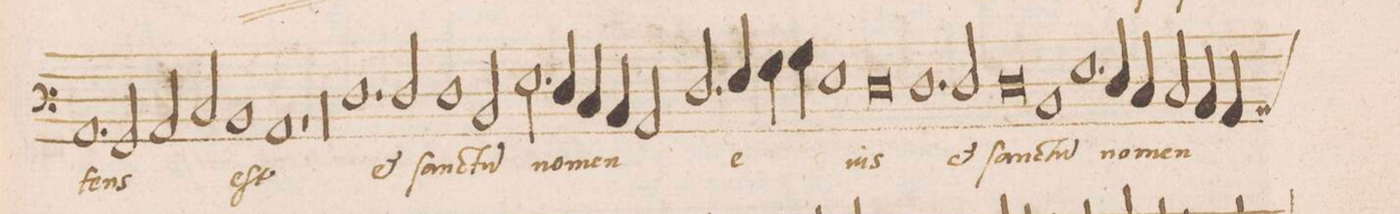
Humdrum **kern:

**kern	**text
*I"BASVS	*
*clefF3	*
*k[]	*
*met(C|)	*
*M2/1	*
1.C	-tens
2BB/	.
=46-	=46-
2C/	.
2E/	.
1D	.
=47-	=47-
1C	eſt
1r	.
=48-	=48-
00r	.
=49-	=49-
=50-	=50-
1.F	et
2F/	ſan-
=51-	=51-
1F	-ctu(m)
2D/	.
2.G\	no-
=52-	=52-
4F/	-men
4E/	.
4D/	.
2C/	.
2.F/	e-
=53-	=53-
4G/	.
4A\	.
4B\	.
1G	.
=54-	=54-
0F	-uis
=55-	=55-
1.F	.
2F/	et
=56-	=56-
0F	ſan-
=57-	=57-
1D	-ctu(m)
1.G	no-
=58-	=58-
4F/	-men
4E/	.
2E/	.
4D/	.
4C/	.
*custos:C	*
=59-	=59-
*-	*-
